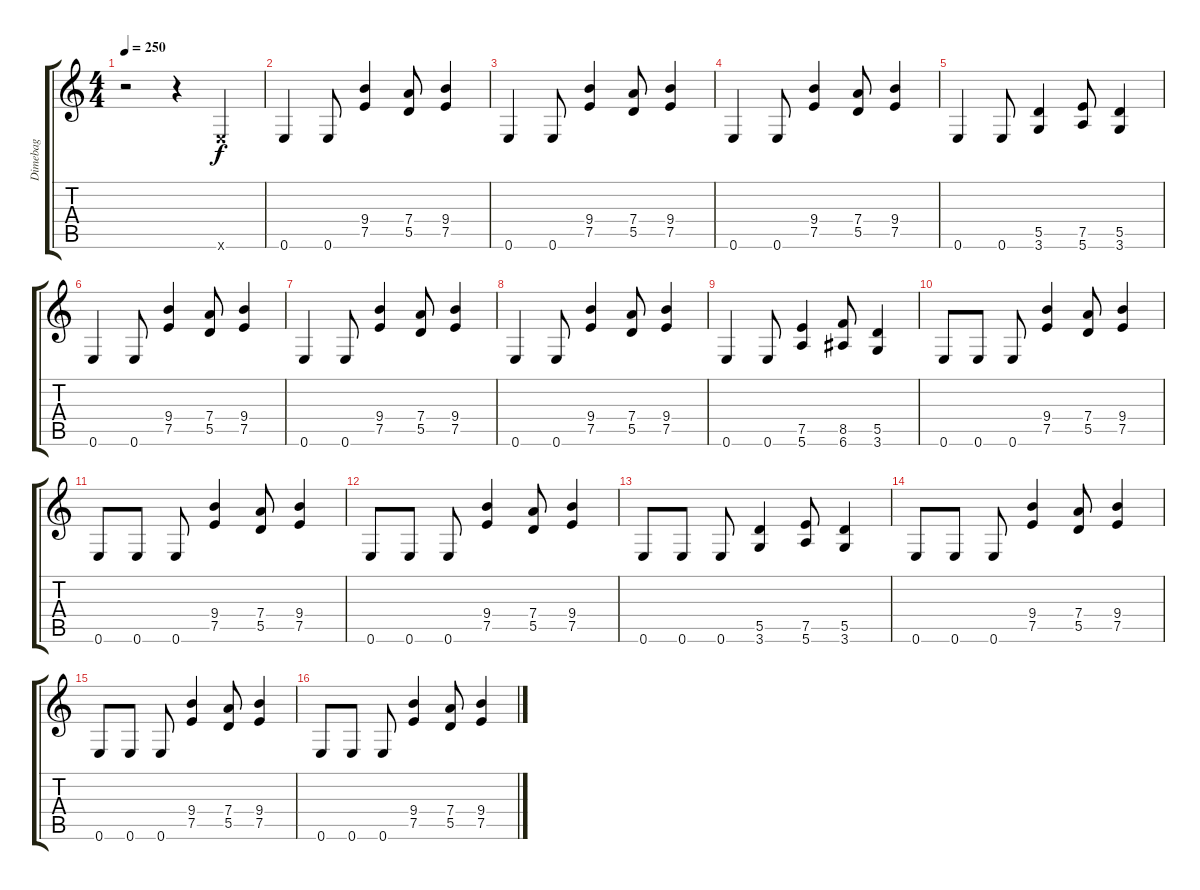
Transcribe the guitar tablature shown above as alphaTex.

\track ("Dimebag" "Dimebag") {instrument distortionguitar}
\staff {score tabs}
\tuning (E4 B3 G3 D3 A2 E2) {hide}
\ts (4 4)
\tempo 250
\clef g2
\ks c
r.2{dy f instrument distortionguitar} r.4 0.6{x}.4 |
0.6.4 0.6.8 (9.4 7.5).4 (7.4 5.5).8 (9.4 7.5).4 |
0.6.4 0.6.8 (9.4 7.5).4 (7.4 5.5).8 (9.4 7.5).4 |
0.6.4 0.6.8 (9.4 7.5).4 (7.4 5.5).8 (9.4 7.5).4 |
0.6.4 0.6.8 (5.5 3.6).4 (7.5 5.6).8 (5.5 3.6).4 |
0.6.4 0.6.8 (9.4 7.5).4 (7.4 5.5).8 (9.4 7.5).4 |
0.6.4 0.6.8 (9.4 7.5).4 (7.4 5.5).8 (9.4 7.5).4 |
0.6.4 0.6.8 (9.4 7.5).4 (7.4 5.5).8 (9.4 7.5).4 |
0.6.4 0.6.8 (7.5 5.6).4 (8.5 6.6).8 (5.5 3.6).4 |
0.6.8 0.6.8 0.6.8 (9.4 7.5).4 (7.4 5.5).8 (9.4 7.5).4 |
0.6.8 0.6.8 0.6.8 (9.4 7.5).4 (7.4 5.5).8 (9.4 7.5).4 |
0.6.8 0.6.8 0.6.8 (9.4 7.5).4 (7.4 5.5).8 (9.4 7.5).4 |
0.6.8 0.6.8 0.6.8 (5.5 3.6).4 (7.5 5.6).8 (5.5 3.6).4 |
0.6.8 0.6.8 0.6.8 (9.4 7.5).4 (7.4 5.5).8 (9.4 7.5).4 |
0.6.8 0.6.8 0.6.8 (9.4 7.5).4 (7.4 5.5).8 (9.4 7.5).4 |
0.6.8 0.6.8 0.6.8 (9.4 7.5).4 (7.4 5.5).8 (9.4 7.5).4
